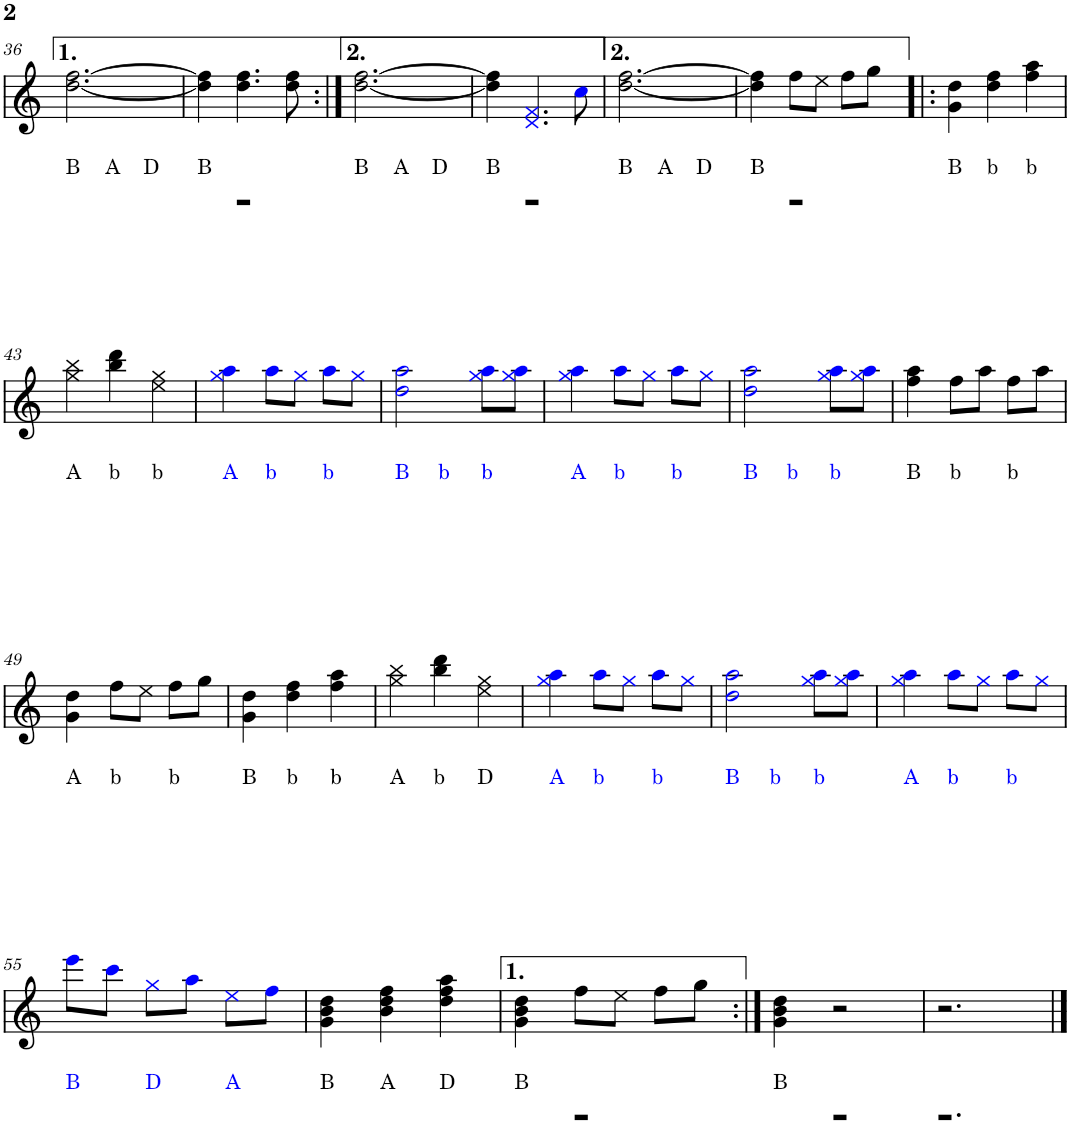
**kern	**kern	**kern
*part3	*part2	*part1
*staff3	*staff2	*staff1
*I"Akkordeon	*I"Akkordeon	*I"Akkordeon
!!LO:PB:g=z
*clefG2	*clefF4	*clefG2
*k[]	*k[]	*k[]
*M3/4	*M3/4	*M3/4
=36	=36	=36
!LO:TX:a:t=B	!	!
4ryy	4DD	[2.dd\ [2.ff\
!LO:TX:a:t=A	!	!
4ryy	4AA	.
!LO:TX:a:t=D	!	!
4ryy	4FF#	.
=37	=37	=37
!LO:TX:a:t=B	!	!
4ryy	4DD	4dd\] 4ff\]
2r	2r	4.dd\ 4.ff\
.	.	8dd\ 8ff\
=38:|!	=38:|!	=38:|!
!LO:TX:a:t=B	!	!
4ryy	4DD	[2.dd\ [2.ff\
!LO:TX:a:t=A	!	!
4ryy	4AA	.
!LO:TX:a:t=D	!	!
4ryy	4FF#	.
=39	=39	=39
!LO:TX:a:t=B	!	!
4ryy	4DD	4dd\] 4ff\]
2r	2r	4.di/ 4.fi/
.	.	8cci\
=40	=40	=40
!LO:TX:a:t=B	!	!
4ryy	4DD	[2.dd\ [2.ff\
!LO:TX:a:t=A	!	!
4ryy	4AA	.
!LO:TX:a:t=D	!	!
4ryy	4FF#	.
=41	=41	=41
!LO:TX:a:t=B	!	!
4ryy	4DD	4dd\] 4ff\]
2r	2r	8ff\L
.	.	8ee\J
.	.	8ff\L
.	.	8gg\J
=42!|:	=42!|:	=42!|:
!LO:TX:a:t=B	!	!
4ryy	4DD	4g\ 4dd\
!LO:TX:a:t=b	!	!
4ryy	4D	4dd\ 4ff\
!LO:TX:a:t=b	!	!
4ryy	4D	4ff\ 4aa\
!!LO:LB:g=z
=43	=43	=43
!LO:TX:a:t=A	!	!
4ryy	4AA	4gg\ 4bb\
!LO:TX:a:t=b	!	!
4ryy	4D	4bb\ 4ddd\
!LO:TX:a:t=b	!	!
4ryy	4D	4ee\ 4gg\
=44	=44	=44
!LO:TX:a:color=#0000FF:t=A	!	!
4ryy	4EE	4ggi\ 4aai\
!LO:TX:a:color=#0000FF:t=b	!	!
4ryy	4A	8aai\L
.	.	8ggi\J
!LO:TX:a:color=#0000FF:t=b	!	!
4ryy	4A	8aai\L
.	.	8ggi\J
=45	=45	=45
!LO:TX:a:color=#0000FF:t=B	!	!
4ryy	4AA	2ddi\ 2aai\
!LO:TX:a:color=#0000FF:t=b	!	!
4ryy	4A	.
!LO:TX:a:color=#0000FF:t=b	!	!
4ryy	4A	8ggi\ 8aai\L
.	.	8ggi\ 8aai\J
=46	=46	=46
!LO:TX:a:color=#0000FF:t=A	!	!
4ryy	4EE	4ggi\ 4aai\
!LO:TX:a:color=#0000FF:t=b	!	!
4ryy	4A	8aai\L
.	.	8ggi\J
!LO:TX:a:color=#0000FF:t=b	!	!
4ryy	4A	8aai\L
.	.	8ggi\J
=47	=47	=47
!LO:TX:a:color=#0000FF:t=B	!	!
4ryy	4AA	2ddi\ 2aai\
!LO:TX:a:color=#0000FF:t=b	!	!
4ryy	4A	.
!LO:TX:a:color=#0000FF:t=b	!	!
4ryy	4A	8ggi\ 8aai\L
.	.	8ggi\ 8aai\J
=48	=48	=48
!LO:TX:a:t=B	!	!
4ryy	4DD	4ff\ 4aa\
!LO:TX:a:t=b	!	!
4ryy	4D	8ff\L
.	.	8aa\J
!LO:TX:a:t=b	!	!
4ryy	4D	8ff\L
.	.	8aa\J
!!LO:LB:g=z
=49	=49	=49
!LO:TX:a:t=A	!	!
4ryy	4AA	4g\ 4dd\
!LO:TX:a:t=b	!	!
4ryy	4D	8ff\L
.	.	8ee\J
!LO:TX:a:t=b	!	!
4ryy	4D	8ff\L
.	.	8gg\J
=50	=50	=50
!LO:TX:a:t=B	!	!
4ryy	4DD	4g\ 4dd\
!LO:TX:a:t=b	!	!
4ryy	4D	4dd\ 4ff\
!LO:TX:a:t=b	!	!
4ryy	4D	4ff\ 4aa\
=51	=51	=51
!LO:TX:a:t=A	!	!
4ryy	4AA	4gg\ 4bb\
!LO:TX:a:t=b	!	!
4ryy	4D	4bb\ 4ddd\
!LO:TX:a:t=D	!	!
4ryy	4FF#	4ee\ 4gg\
=52	=52	=52
!LO:TX:a:color=#0000FF:t=A	!	!
4ryy	4EE	4ggi\ 4aai\
!LO:TX:a:color=#0000FF:t=b	!	!
4ryy	4A	8aai\L
.	.	8ggi\J
!LO:TX:a:color=#0000FF:t=b	!	!
4ryy	4A	8aai\L
.	.	8ggi\J
=53	=53	=53
!LO:TX:a:color=#0000FF:t=B	!	!
4ryy	4AA	2ddi\ 2aai\
!LO:TX:a:color=#0000FF:t=b	!	!
4ryy	4A	.
!LO:TX:a:color=#0000FF:t=b	!	!
4ryy	4A	8ggi\ 8aai\L
.	.	8ggi\ 8aai\J
=54	=54	=54
!LO:TX:a:color=#0000FF:t=A	!	!
4ryy	4EE	4ggi\ 4aai\
!LO:TX:a:color=#0000FF:t=b	!	!
4ryy	4A	8aai\L
.	.	8ggi\J
!LO:TX:a:color=#0000FF:t=b	!	!
4ryy	4A	8aai\L
.	.	8ggi\J
!!LO:LB:g=z
=55	=55	=55
!LO:TX:a:color=#0000FF:t=B	!	!
4ryy	4AA	8eeei\L
.	.	8ccci\J
!LO:TX:a:color=#0000FF:t=D	!	!
4ryy	4GG	8ggi\L
.	.	8aai\J
!LO:TX:a:color=#0000FF:t=A	!	!
4ryy	4EE	8eei\L
.	.	8ffi\J
=56	=56	=56
!LO:TX:a:t=B	!	!
4ryy	4DD	4g\ 4b\ 4dd\
!LO:TX:a:t=A	!	!
4ryy	4AA	4b\ 4dd\ 4ff\
!LO:TX:a:t=D	!	!
4ryy	4FF#	4dd\ 4ff\ 4aa\
=57	=57	=57
!LO:TX:a:t=B	!	!
4ryy	4DD	4g\ 4b\ 4dd\
2r	2r	8ff\L
.	.	8ee\J
.	.	8ff\L
.	.	8gg\J
=58:|!	=58:|!	=58:|!
!LO:TX:a:t=B	!	!
4ryy	4DD	4g\ 4b\ 4dd\
2r	2r	2r
=59	=59	=59
!	!LO:N:vis=2	!
2.r	2.r	2.r
==	==	==
*-	*-	*-
